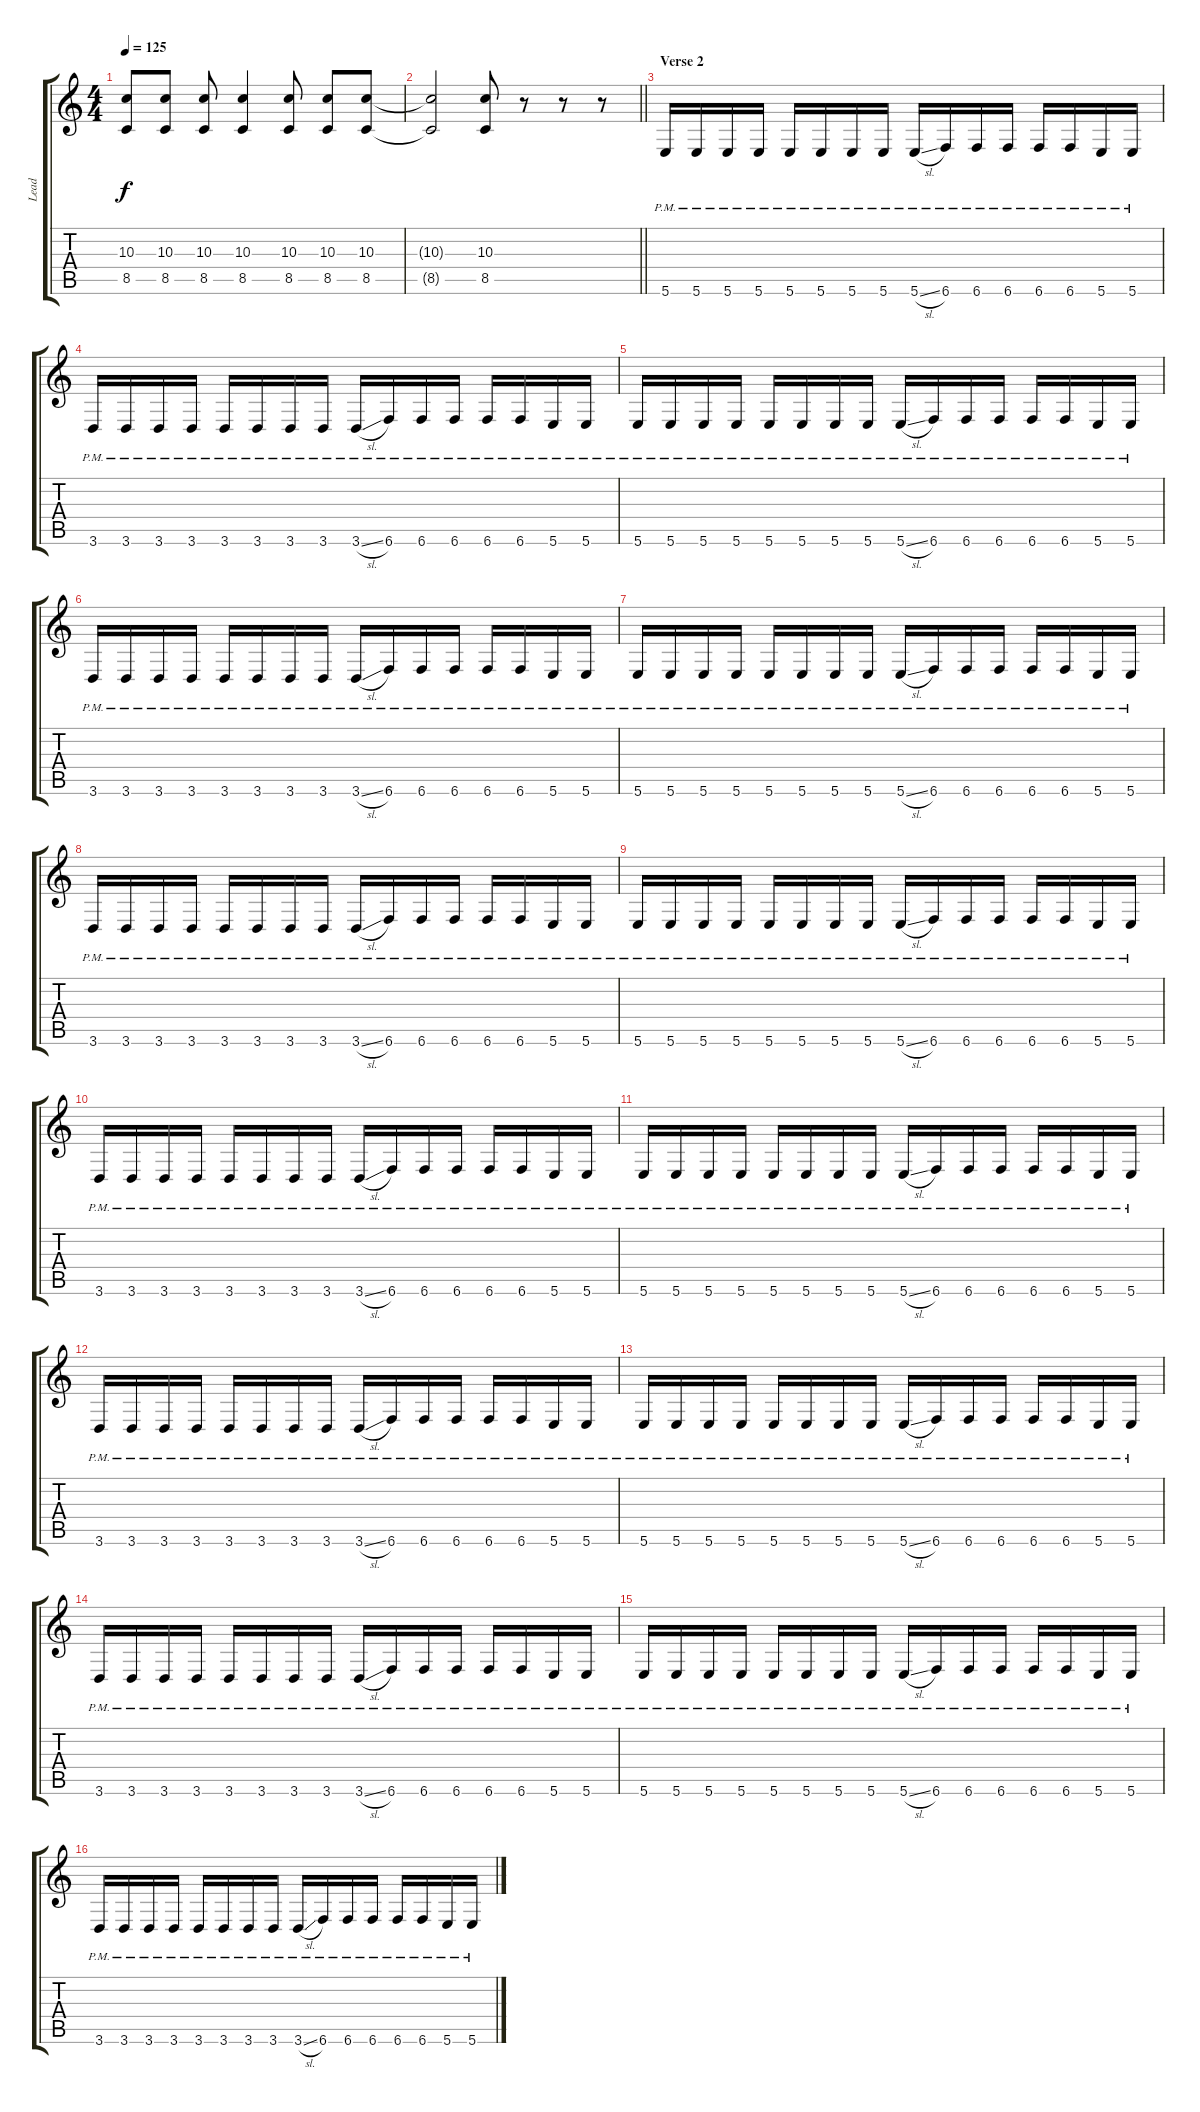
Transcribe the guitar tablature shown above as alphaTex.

\track ("Lead" "Lead") {instrument distortionguitar}
\staff {score tabs}
\tuning (B3 Gb3 D3 A2 E2 B1) {hide}
\ts (4 4)
\tempo 125
\clef g2
\ks c
(10.3{t} 8.5{t}).8{dy f} (10.3 8.5).8 (10.3 8.5).8 (10.3 8.5).4 (10.3 8.5).8 (10.3 8.5).8 (10.3 8.5).8 |
\barLineRight lightlight
(10.3{t} 8.5{t}).2 (10.3 8.5).8 r.8 r.8 r.8 |
\section ("" "Verse 2")
5.6{pm}.16{volume 16} 5.6{pm}.16 5.6{pm}.16 5.6{pm}.16 5.6{pm}.16 5.6{pm}.16 5.6{pm}.16 5.6{pm}.16 5.6{sl pm}.16 6.6{pm}.16 6.6{pm}.16 6.6{pm}.16 6.6{pm}.16 6.6{pm}.16 5.6{pm}.16 5.6{pm}.16 |
3.6{pm}.16 3.6{pm}.16 3.6{pm}.16 3.6{pm}.16 3.6{pm}.16 3.6{pm}.16 3.6{pm}.16 3.6{pm}.16 3.6{sl pm}.16 6.6{pm}.16 6.6{pm}.16 6.6{pm}.16 6.6{pm}.16 6.6{pm}.16 5.6{pm}.16 5.6{pm}.16 |
5.6{pm}.16 5.6{pm}.16 5.6{pm}.16 5.6{pm}.16 5.6{pm}.16 5.6{pm}.16 5.6{pm}.16 5.6{pm}.16 5.6{sl pm}.16 6.6{pm}.16 6.6{pm}.16 6.6{pm}.16 6.6{pm}.16 6.6{pm}.16 5.6{pm}.16 5.6{pm}.16 |
3.6{pm}.16 3.6{pm}.16 3.6{pm}.16 3.6{pm}.16 3.6{pm}.16 3.6{pm}.16 3.6{pm}.16 3.6{pm}.16 3.6{sl pm}.16 6.6{pm}.16 6.6{pm}.16 6.6{pm}.16 6.6{pm}.16 6.6{pm}.16 5.6{pm}.16 5.6{pm}.16 |
5.6{pm}.16 5.6{pm}.16 5.6{pm}.16 5.6{pm}.16 5.6{pm}.16 5.6{pm}.16 5.6{pm}.16 5.6{pm}.16 5.6{sl pm}.16 6.6{pm}.16 6.6{pm}.16 6.6{pm}.16 6.6{pm}.16 6.6{pm}.16 5.6{pm}.16 5.6{pm}.16 |
3.6{pm}.16 3.6{pm}.16 3.6{pm}.16 3.6{pm}.16 3.6{pm}.16 3.6{pm}.16 3.6{pm}.16 3.6{pm}.16 3.6{sl pm}.16 6.6{pm}.16 6.6{pm}.16 6.6{pm}.16 6.6{pm}.16 6.6{pm}.16 5.6{pm}.16 5.6{pm}.16 |
5.6{pm}.16 5.6{pm}.16 5.6{pm}.16 5.6{pm}.16 5.6{pm}.16 5.6{pm}.16 5.6{pm}.16 5.6{pm}.16 5.6{sl pm}.16 6.6{pm}.16 6.6{pm}.16 6.6{pm}.16 6.6{pm}.16 6.6{pm}.16 5.6{pm}.16 5.6{pm}.16 |
3.6{pm}.16 3.6{pm}.16 3.6{pm}.16 3.6{pm}.16 3.6{pm}.16 3.6{pm}.16 3.6{pm}.16 3.6{pm}.16 3.6{sl pm}.16 6.6{pm}.16 6.6{pm}.16 6.6{pm}.16 6.6{pm}.16 6.6{pm}.16 5.6{pm}.16 5.6{pm}.16 |
5.6{pm}.16 5.6{pm}.16 5.6{pm}.16 5.6{pm}.16 5.6{pm}.16 5.6{pm}.16 5.6{pm}.16 5.6{pm}.16 5.6{sl pm}.16 6.6{pm}.16 6.6{pm}.16 6.6{pm}.16 6.6{pm}.16 6.6{pm}.16 5.6{pm}.16 5.6{pm}.16 |
3.6{pm}.16 3.6{pm}.16 3.6{pm}.16 3.6{pm}.16 3.6{pm}.16 3.6{pm}.16 3.6{pm}.16 3.6{pm}.16 3.6{sl pm}.16 6.6{pm}.16 6.6{pm}.16 6.6{pm}.16 6.6{pm}.16 6.6{pm}.16 5.6{pm}.16 5.6{pm}.16 |
5.6{pm}.16 5.6{pm}.16 5.6{pm}.16 5.6{pm}.16 5.6{pm}.16 5.6{pm}.16 5.6{pm}.16 5.6{pm}.16 5.6{sl pm}.16 6.6{pm}.16 6.6{pm}.16 6.6{pm}.16 6.6{pm}.16 6.6{pm}.16 5.6{pm}.16 5.6{pm}.16 |
3.6{pm}.16 3.6{pm}.16 3.6{pm}.16 3.6{pm}.16 3.6{pm}.16 3.6{pm}.16 3.6{pm}.16 3.6{pm}.16 3.6{sl pm}.16 6.6{pm}.16 6.6{pm}.16 6.6{pm}.16 6.6{pm}.16 6.6{pm}.16 5.6{pm}.16 5.6{pm}.16 |
5.6{pm}.16 5.6{pm}.16 5.6{pm}.16 5.6{pm}.16 5.6{pm}.16 5.6{pm}.16 5.6{pm}.16 5.6{pm}.16 5.6{sl pm}.16 6.6{pm}.16 6.6{pm}.16 6.6{pm}.16 6.6{pm}.16 6.6{pm}.16 5.6{pm}.16 5.6{pm}.16 |
3.6{pm}.16 3.6{pm}.16 3.6{pm}.16 3.6{pm}.16 3.6{pm}.16 3.6{pm}.16 3.6{pm}.16 3.6{pm}.16 3.6{sl pm}.16 6.6{pm}.16 6.6{pm}.16 6.6{pm}.16 6.6{pm}.16 6.6{pm}.16 5.6{pm}.16 5.6{pm}.16
